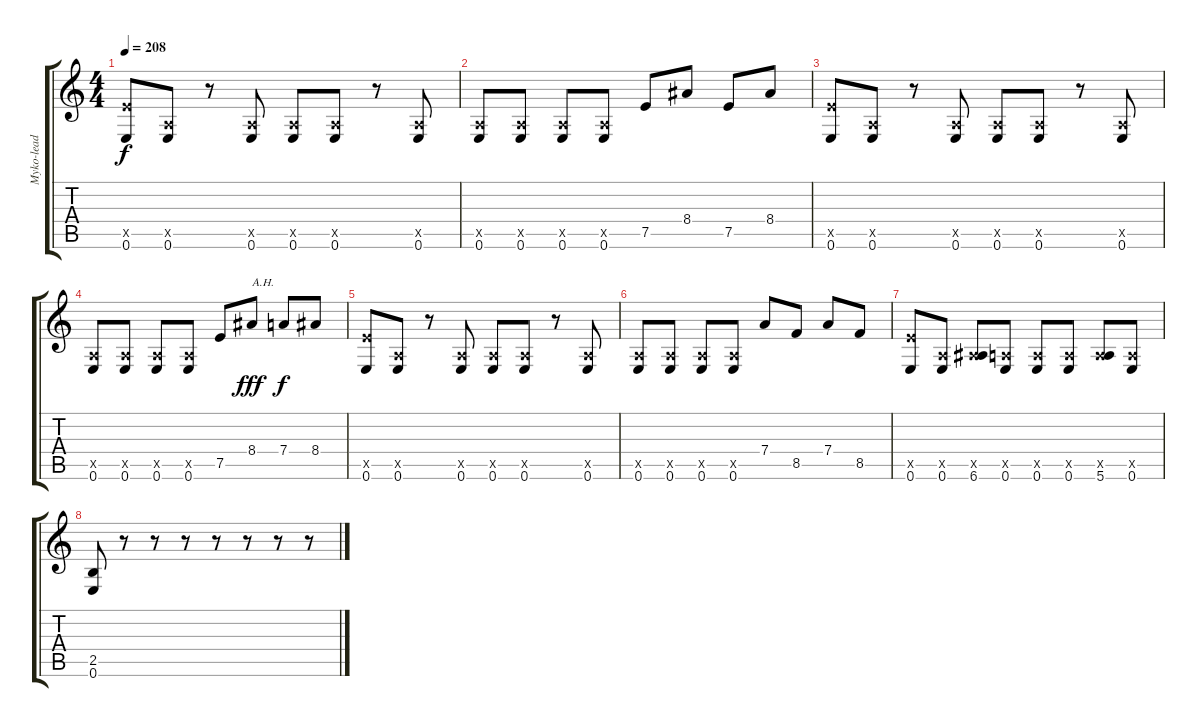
\track ("Myko-lead" "Myko-lead") {instrument distortionguitar}
\staff {score tabs}
\tuning (E4 B3 G3 D3 A2 E2) {hide}
\ts (4 4)
\tempo 208
\clef g2
\ks c
(7.5{x} 0.6).8{dy f instrument distortionguitar} (0.5{x} 0.6).8 r.8 (0.5{x} 0.6).8 (0.5{x} 0.6).8 (0.5{x} 0.6).8 r.8 (0.5{x} 0.6).8 |
(0.5{x} 0.6).8 (0.5{x} 0.6).8 (0.5{x} 0.6).8 (0.5{x} 0.6).8 7.5.8 8.4.8 7.5.8 8.4.8 |
(7.5{x} 0.6).8 (0.5{x} 0.6).8 r.8 (0.5{x} 0.6).8 (0.5{x} 0.6).8 (0.5{x} 0.6).8 r.8 (0.5{x} 0.6).8 |
(0.5{x} 0.6).8 (0.5{x} 0.6).8 (0.5{x} 0.6).8 (0.5{x} 0.6).8 7.5.8 8.4.8{txt "A.H." dy fff instrument guitarharmonics} 7.4.8{dy f} 8.4.8 |
(7.5{x} 0.6).8{instrument distortionguitar} (0.5{x} 0.6).8 r.8 (0.5{x} 0.6).8 (0.5{x} 0.6).8 (0.5{x} 0.6).8 r.8 (0.5{x} 0.6).8 |
(0.5{x} 0.6).8 (0.5{x} 0.6).8 (0.5{x} 0.6).8 (0.5{x} 0.6).8 7.4.8 8.5.8 7.4.8 8.5.8 |
(7.5{x} 0.6).8 (0.5{x} 0.6).8 (0.5{x} 6.6).8 (0.5{x} 0.6).8 (0.5{x} 0.6).8 (0.5{x} 0.6).8 (0.5{x} 5.6).8 (0.5{x} 0.6).8 |
(2.5 0.6).8 r.8 r.8 r.8 r.8 r.8 r.8 r.8
